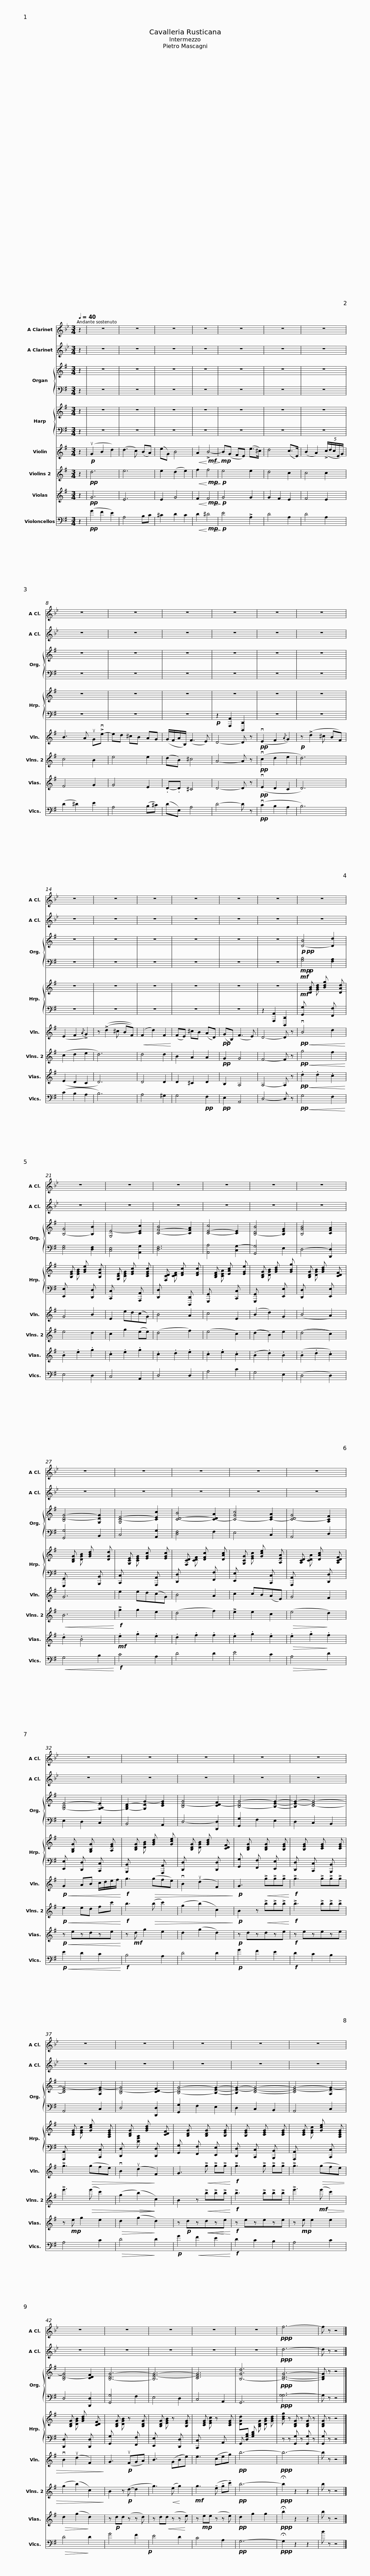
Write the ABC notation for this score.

X:1
%%score 1 2 { 3 | 4 } { 5 | 6 } 7 8 9 10
L:1/8
Q:1/4=40
M:3/4
I:linebreak $
K:G
V:1 treble transpose=-3
V:2 treble transpose=-3
V:3 treble
V:4 bass
V:5 treble
V:6 bass
V:7 treble
V:8 treble
V:9 treble
V:10 bass
V:1
[K:Bb] z2 | z6 | z6 | z6 | z6 | %5
 z6 | z6 | z6 |$ z6 | z6 | %10
 z6 | z6 | z6 | z6 | z6 |$ %15
 z6 | z6 | z6 | z6 | z6 | %20
 z6 | z6 | z6 | z6 |$ z6 | %25
 z6 | z6 | z6 | z6 | z6 | %30
 z6 | z6 | z6 |$ z6 | z6 | %35
 z6 | z6 | z6 | z6 | z6 |$ %40
 z6 | z6 | z6 | z6 | z6 | %45
 z6 | z6 |!ppp! f6- |$ f z z4 |] %49
V:2
[K:Bb] z2 | z6 | z6 | z6 | z6 | %5
 z6 | z6 | z6 |$ z6 | z6 | %10
 z6 | z6 | z6 | z6 | z6 |$ %15
 z6 | z6 | z6 | z6 | z6 | %20
 z6 | z6 | z6 | z6 |$ z6 | %25
 z6 | z6 | z6 | z6 | z6 | %30
 z6 | z6 | z6 |$ z6 | z6 | %35
 z6 | z6 | z6 | z6 | z6 |$ %40
 z6 | z6 | z6 | z6 | z6 | %45
 z6 | z6 |!ppp! d6- |$ d z z4 |] %49
V:3
 z2 | z6 | z6 | z6 | z6 | %5
 z6 | z6 | z6 |$ z6 | z6 | %10
 z6 | z6 | z6 | z6 | z6 |$ %15
 z6 | z6 | z6 | z6 | z6 | %20
!p!!pp! [D-B]4 [Dd]2 | [B,-G]4 [B,B]2 | [G,E-]4 [CEc]2 | [C-F-B]4 [CFA]2 |$ [C-E-c]4 [CE]2 | %25
 [B,-DB]4 [B,EG]2 | [B,GB]4 [CFA]2 | [B,D-G-]4 [G,DG]2 | [G,C-E-]4 [CEc]2 | [C-D-B]4 [C-DA]2 | %30
 [C-Gc]4 [C-EA]2 | [C-DG]4 [A,CF]2 | [G,-B,E-]4 [G,-A,E]2 |$ [G,-B,D-]2 [G,DG-]2 [CEG]2 | [B,D-G]4 [CD-F]2 | %35
 [B,-DG-]4 [B,EG]2- | [B,E-G-]2 [C-EG-]4 | [CEG-]4 [A,EG-]2 | [B,D-G]4 [CD-F]2 | [B,-DG-]4 [B,EG]2- |$ %40
 [B,E-G-]2 [CEG]4- | [CE-G-]4 [A,EG-]2 | [B,D-G]4 [CDF]2 | [B,-DG-]6 | [B,E-G-]6 | %45
 [CEG]6 | [B,-Gd]6 |!ppp! [B,DG]6- |$ [B,DG] z z4 |] %49
V:4
 z2 | z6 | z6 | z6 | z6 | %5
 z6 | z6 | z6 |$ z6 | z6 | %10
 z6 | z6 | z6 | z6 | z6 |$ %15
 z6 | z6 | z6 | z6 | z6 | %20
!mp!!p! [G,B,]4 [F,A,]2 | [E,G,]4 [D,F,]2 | [C,E,]4 [A,,G,]2 | [D,F,]6 |$ [A,,A,]4 [C,G,-]2 | %25
 [G,,G,]4 E,2 | D,4- [D,,D,]2 | [G,,G,]4 B,,2 | C,4 [A,,G,]2 | [D,F,]4 F,2 | %30
 E,4 C,2 | A,,4 D,2 | E,2 D,2 C,2 |$ B,,4 A,,2 | D,4- [D,,D,]2 | %35
 [G,,G,]2 F,2 E,2 | D,2 C,2 B,,2 | A,,4 C,2 | D,4 [D,,D,]2 | [G,,G,]2 F,2 E,2 |$ %40
 D,2 C,2 B,,2 | A,,4 C,2 | D,4 [D,,D,]2 | [G,,G,]4 F,2 | E,4 D,2 | %45
 C,4 A,,2 | G,,6 |!ppp! [G,G,-]6 |$ G, z z4 |] %49
V:5
 z2 | z6 | z6 | z6 | z6 | %5
 z6 | z6 | z6 |$ z6 | z6 | %10
 z6 | z6 | z6 | z6 | z6 |$ %15
 z6 | z6 | z6 | z6 | z6 | %20
!mf! x [DGB] x [Bdg] x [DAd] | x [B,EG] x [GBe] x [B,FB] | x [G,CE] x [EGc] x [CEGc] | x [F,CD] x [DFc] x [DFc] |$ x [B,DF] x [EAc] x [EGe] | %25
 x [B,DG] x [GBd] x [GBg] | x [B,DG] x [GBd] x [CDF] | x [B,DG] x [GBd] x [DGd] | x [G,CE] x [EGc] x [EGc] | x [F,CD] x [DFc] x [DAc] | %30
 x [G,CG] x [Gce] x [A,EA] | x [A,CD] x [DAc] x [A,CDF] | x [G,B,G] x [G,B,G] x [A,EG] |$ x [B,DG] x [GBd] x [Gce] | x [B,DG] x [GBd] x [CDF] | %35
 x [B,DG] x [B,DG] x [B,EG] | x [B,EG] x [CEG] x [CEG] | x [CEG] x [Gce] x [A,CEG] | x [B,DG] x [GBd] x [CDF] | x [B,DG] x [B,DG] x [B,EG] |$ %40
 x [B,EG] x [CEG] x [CEG] | x [CEG] x [Gce] x [A,CEG] | x [B,DG] x [GBd] x [CDF] | x [B,DG] x z x [B,DG] | x [B,DG] x z x [B,EG] | %45
 x [CEG] x z x [CEG] | [DGd][I:staff +1][D,G,B,][I:staff -1] x [B,DG] x [GBd] | [Bdg] z [B,DG] z [B,DG] z |$ [B,DG] z z4 |] %49
V:6
 z2 | z6 | z6 | z6 | z6 | %5
 z6 | z6 | z6 |$ z6 | z6 | %10
 z6 |!p! z2 [A,,,A,,]2 [D,,,D,,]2 | z6 | z6 | z6 |$ %15
 z6 | z6 | z6 | z6 | z2 [A,,,A,,]2 [D,,,D,,]2 | %20
!mf! [G,,G,] x[I:staff -1] [GBd][I:staff +1] x [F,,F,] x | [E,,E,] x[I:staff -1] [EGB][I:staff +1] x [D,,D,] x | [C,,C,] x[I:staff -1] [CEG][I:staff +1] x [A,,,A,,] x | [D,,D,] x[I:staff -1] [CDF][I:staff +1] x [D,,,D,,] x |$ [G,,,G,,] x[I:staff -1] [CEA][I:staff +1] x [C,,C,] x | %25
 [G,,,G,,] x[I:staff -1] [DGB][I:staff +1] x [E,,E,] x | [D,,D,] x[I:staff -1] [DGB][I:staff +1] x [E,,E,] x | [G,,,G,,] x[I:staff -1] [DGB][I:staff +1] x [B,,,B,,] x | [C,,C,] x[I:staff -1] [CEG][I:staff +1] x [A,,,A,,] x | [D,,D,] x[I:staff -1] [CDF][I:staff +1] x [F,,F,] x | %30
 [E,,E,] x[I:staff -1] [EGc][I:staff +1] x [C,,C,] x | [A,,,A,,] x[I:staff -1] [CDA][I:staff +1] x [D,,D,] x | [E,,E,] x [D,,D,] x [C,,C,] x |$ [B,,,B,,] x[I:staff -1] [DGB][I:staff +1] x [A,,,A,,] x | [D,,D,] x[I:staff -1] [DGB][I:staff +1] x [D,,D,] x | %35
 [G,,G,] x [F,,F,] x [E,,E,] x | [D,,D,] x [C,,C,] x [B,,,B,,] x | [A,,,A,,] x[I:staff -1] [EGc][I:staff +1] x [C,,C,] x | [D,,D,] x [DGB] x [D,,D,] x | [G,,G,] x [F,,F,] x [E,,E,] x |$ %40
 [D,,D,] x [C,,C,] x [B,,,B,,] x | [A,,,A,,] x[I:staff -1] [EGc][I:staff +1] x [C,,C,] x | [D,,D,] x[I:staff -1] [DGB][I:staff +1] x [D,,D,] x | [G,,G,] x[I:staff -1] [DGB][I:staff +1] x [F,,F,] x | [E,,E,] x[I:staff -1] [EGB][I:staff +1] x [D,,D,] x | %45
 [C,,C,] x[I:staff -1] [EGc][I:staff +1] x A,, x | G,, x [G,B,D] x[I:staff -1] [DGB][I:staff +1] x | z z [G,,G,] z [G,,G,] z |$ [G,,G,] z z4 |] %49
V:7
 z2 |!p! (uG2 B2 d2) | (d3 c) (BA) | (eG) B4 |!<(! A2!<)!!mf!!>(! !>!B4-!>)! | %5
!mp! B(G FE) (e>^c) | d4 (c>E) | (B2 A2) (5:4:5(!>!c/d/c/E/G/) |$ B3 A uG!>!ve- | ed ^cB AG | %10
 (G/F/A/B,/) (F3 E) | D4- D z |!pp! (vE2 F2{/A} G2) |!p! z (!>!d2 ^c BF) | (E2 F2{/A} !>!G2) |$ %15
 z ((!>!d2 ^c BF)) |!<(! (F2 d2) F2!<)! | (FE) ^cB (AD) |!pp! (GB,) (F3 E) | D4- D z | %20
!pp!!<(! vB4 d2!<)! | G4 B2 | E2 ed(cG) | B4 A2 |$ c4 E2 | %25
 (B2 d2) G2 | (B4 A2) | G6 | e2 ed(cG) | B4 A2 | %30
 c2 cB(AE) | G4 F2 |!p!!<(! G2 AB c/d/e/f/!<)! |$!f! g3!>(! (gfe) | vB2 (ud2 F2)!>)! | %35
!p! G3!<(! !>!g!>!g!>!g!<)! |!f! !>!g3 !>!g!>!g!>!g | !>!g3!>(! (gfe) | vB2 (ud2!>)! F2) | G3!<(! !>!g !>!g!>!g!<)! |$ %40
!f! !>!g3 !>!g !>!g!>!g | !>!g3!>(! (gfe) | vB2 (ud2 F2)!>)! | G3!p! (uFGA) | B3 (GBe) | %45
 e3 (ceg) |!pp! b6- |!ppp! b6- |$ b z z4 |] %49
V:8
 z2 |!pp! d6 | e6 | e2 (d2 e2) |!<(! f2!<)!!mp!!>(! f4!>)! | %5
!p! e4 e2 | d4 c2 | c4 c2 |$ c4 B2 | e4 e2 | %10
 (dB) ^c4 | A4- A z |!pp! (vc2 d2 e2 | d6) | (c2 d2 e2 |$ %15
 d6) | d4 d2 | B2 A2 A2 |!pp! G2 G4 | F4- F z | %20
!pp!!<(! g4 f2!<)! | e4 d2 | c2 g2 (ee) | (d4 f2) |$ (e4 c2) | %25
 ((d2 B2)) e2 | ((d4 c2)) |!<(! B6!<)! |!f! !>!g2 g2 e2 | (d4 f2) | %30
 !>!e2 e2 c2 |!>(! (e4!>)! d2) |!p!!<(! e2 ed fc'!<)! |$!f! b3!>(! (b c'2) | (g2 (b2) c2)!>)! | %35
!p! B2 z!<(! !>!b!>!b!>!b!<)! |!f! !>!b3 !>!b!>!b!>!b | !>!e'3!>(! (e' c'2) | (g2!>(! (b2)!>)!!>)! c2) | B2 z!<(! !>!b!>!b!>!b!<)! |$ %40
!f! !>!b3 !>!b!>!b!>!b | !>!e'3!mf!!>(! (e' c'2) | (g2 (b2) c2)!>)! | B2 z!p! (d- d2 | g3)!<(! (e!<)! g2) | %45
!mf! g3 (!tenuto!e !tenuto!g!tenuto!c') |!pp! b6- |!ppp! !fermata!b2 z2 z2 |$ b z z4 |] %49
V:9
 z2 |!pp! G6 | E6 | E2 G4 |!<(! F2!<)!!mp!!>(! F4!>)! | %5
!p! G4 G2 | G2 F2 E2 | F4 E2 |$ F4 G2 | G4 E2 | %10
 .D-.D ^C4 | D4- D z |!pp! (vE2 D2 C2 | D6) | (E2 D2 C2 |$ %15
 D6) | D4 D2 | D2 ^C2 D2 | B,2 A,4 | A,4- A, z | %20
!pp!!<(! .d2 .d2 .c2!<)! | .B2 .e2 .g2 | .c2 .e2 .g2 | .c2 .d2 .e2 |$ .c2 .e2 .c2 | %25
 (.B2 .d2) .B2 | (.B2 .d2 .c2) | .d2 .B4 |!mf! .e2 .g2 .e2 | .d2 .f2 .f2 | %30
 .e2 .g2 .e2 |!>(! .e2 .g2!>)! .f2 |!p!!<(! z ezdze!<)! |$ z!mf! d g2 e2 | d2 (g2 d2) | %35
!p! z dzdze |!f! z ezeze | z!mp! e g2 e2 |!>(! d2 (g2!>)! d2) | z!p! dz!<(!!<(!dz!<)!e!<)! |$ %40
!f! z ezeze | z!mp! e e2 e2 |!>(! d2 (g2!>)! d2) | z!p! dd (z z d) | z d!<(!d (z z!<)! e) | %45
 z!mp! ee (z z e) |!pp! d2 g2 g2 |!ppp! !fermata!b2 z2 z2 |$ b z z4 |] %49
V:10
 z2 |!pp! (G2 F2 E2) | A,4 B,C | ^C2 D2 C2 |!<(! D2!<)!!mp!!>(! ^D4!>)! | %5
!p! E4 !>!A,2 | D4 A,2 | D4 A,2 |$ (D2 ^D2) E2 | A,4 (B,^C) | %10
 (DE,) A,4 | D4- D z |!pp! (vC2 B,2 A,2 | B,6) | (C2 B,2 A,2 |$ %15
 B,6) | A,4 ^G,2 | G,4!pp! F,2 |!pp! E,2 A,,4 | D,4- D, z | %20
!pp!!<(! G,4 F,2!<)! | E,4 D,2 | C,4 A,,2 | D,4 D,2 |$ A,4 C2 | %25
 G,4 E,2 | (D,4 D,2) |!<(! G,4 B,2!<)! |!f! C4 A,2 | D4 D2 | %30
 E4 C2 |!>(! A,4!>)! D2 |!p!!<(! E2 D2 C2!<)! |$!f! B,4 A,2 | D4 D2 | %35
!p! G2 F2 E2 |!f! D2 C2 B,2 | A,4 C2 |!>(! D4!>)! D2 |!p! G2!<(! F2 E2!<)! |$ %40
!f! D2 C2 B,2 | A,4 C2 |!>(! D4!>)! D2 | G4 F2!p! | E4 D2 | %45
 C4 A,2 |!pp! G,6- |!ppp! !fermata!G,2 z2 z2 |$ B z z4 |] %49
